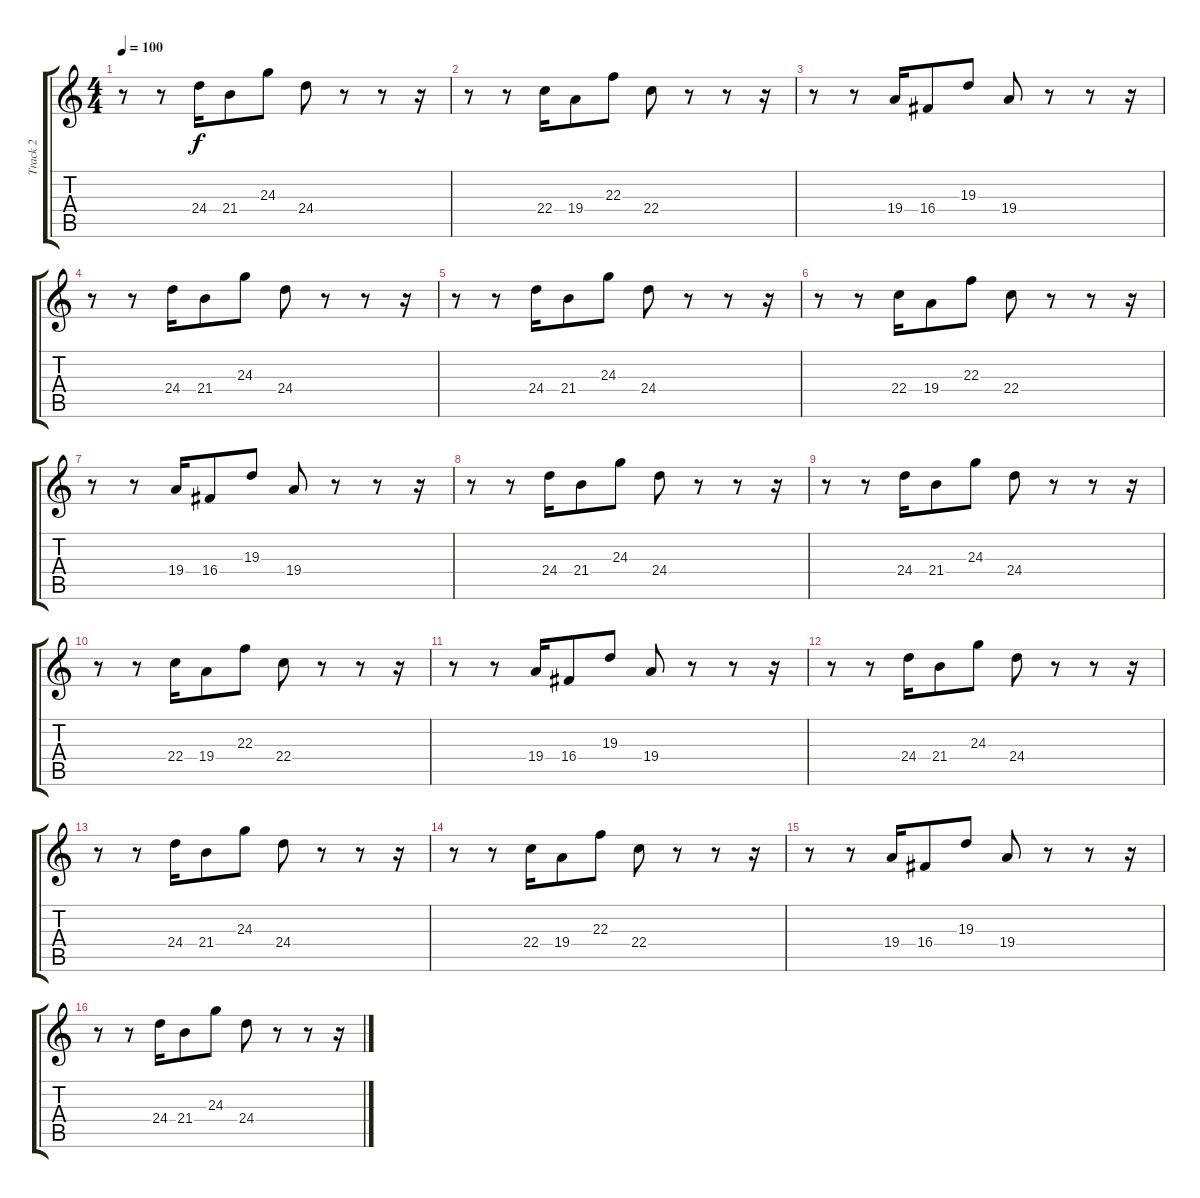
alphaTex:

\track ("Track 2" "Track 2") {instrument lead1square}
\staff {score tabs}
\tuning (E4 B3 G3 D3 A2 E2) {hide}
\ts (4 4)
\tempo 100
\clef g2
\ks c
r.8{dy f} r.8 24.4.16 21.4.8 24.3.8 24.4.8 r.8 r.8 r.16 |
r.8 r.8 22.4.16 19.4.8 22.3.8 22.4.8 r.8 r.8 r.16 |
r.8 r.8 19.4.16 16.4.8 19.3.8 19.4.8 r.8 r.8 r.16 |
r.8 r.8 24.4.16 21.4.8 24.3.8 24.4.8 r.8 r.8 r.16 |
r.8 r.8 24.4.16 21.4.8 24.3.8 24.4.8 r.8 r.8 r.16 |
r.8 r.8 22.4.16 19.4.8 22.3.8 22.4.8 r.8 r.8 r.16 |
r.8 r.8 19.4.16 16.4.8 19.3.8 19.4.8 r.8 r.8 r.16 |
r.8 r.8 24.4.16 21.4.8 24.3.8 24.4.8 r.8 r.8 r.16 |
r.8 r.8 24.4.16 21.4.8 24.3.8 24.4.8 r.8 r.8 r.16 |
r.8 r.8 22.4.16 19.4.8 22.3.8 22.4.8 r.8 r.8 r.16 |
r.8 r.8 19.4.16 16.4.8 19.3.8 19.4.8 r.8 r.8 r.16 |
r.8 r.8 24.4.16 21.4.8 24.3.8 24.4.8 r.8 r.8 r.16 |
r.8 r.8 24.4.16 21.4.8 24.3.8 24.4.8 r.8 r.8 r.16 |
r.8 r.8 22.4.16 19.4.8 22.3.8 22.4.8 r.8 r.8 r.16 |
r.8 r.8 19.4.16 16.4.8 19.3.8 19.4.8 r.8 r.8 r.16 |
r.8 r.8 24.4.16 21.4.8 24.3.8 24.4.8 r.8 r.8 r.16
